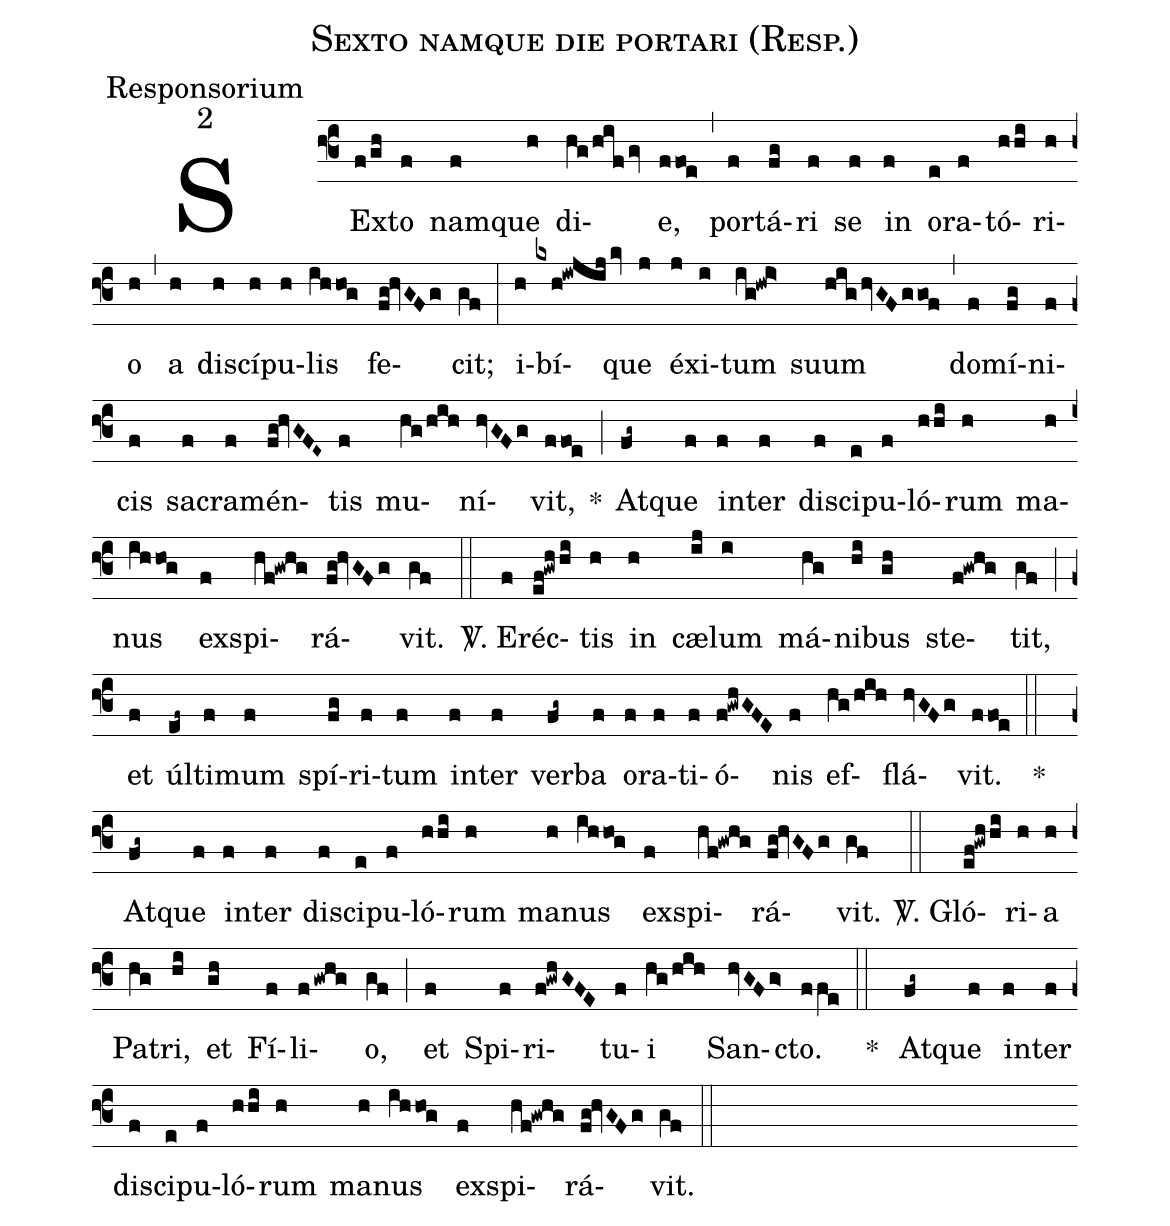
name:Sexto namque die portari (Resp.);
office-part:Responsorium;
mode:2;
%%
(f3)SEx(f/gh)to(f) nam(f)que(h) di(hg/hif/gv)e,(ffoe) (,) por(f)tá(fg)ri(f) se(f) in(f) o(e)ra(f)tó(hhi)ri(h)o(h) (,) a(h) di(h)scí(h)pu(h)lis(ihhog) fe(fg!hvGFg)cit;(gf) (:) i(h)bí(kxh!iwjij/kv)que(j) éx(j)i(i)tum(ig!hwi>) suum(hig/hvGFggof) (,) do(f)mí(fg)ni(f)cis(f) sa(f)cra(f)mén(fg!hvGFE~)tis(f) mu(hg/hih)ní(hvGFg)vit,(ffoe) *(;) At(fg~)que(f) in(f)ter(f) di(f)sci(e)pu(f)ló(hhi)rum(h) ma(h)nus(ihhog) ex(f)spi(hf!gwhg)rá(fg!hvGFg)vit.(gf) (::)

<sp>V/</sp>. E(f)réc(ef!gwhhi)tis(h) in(h) cæ(ij)lum(i) má(hg)ni(hi)bus(gh) ste(f!gwhg)tit,(gf) (;) et(f) úl(ef~)ti(f)mum(f) spí(fg)ri(f)tum(f) in(f)ter(f) ver(fg~)ba(f) o(f)ra(f)ti(f)ó(f!gwhGFE)nis(f) ef(hg/hih)flá(hvGFg)vit.(ffoe) (::)
*() At(fg~)que(f) in(f)ter(f) di(f)sci(e)pu(f)ló(hhi)rum(h) ma(h)nus(ihhog) ex(f)spi(hf!gwhg)rá(fg!hvGFg)vit.(gf) (::)

<sp>V/</sp>. Gló(ef!gwh/hi)ri(h)a(h) Pa(hg)tri,(hi) et(gh) Fí(f)li(fgwhg)o,(gf) (;)et(f) Spi(f)ri(f!gwhG!FE)tu(f)i(hg/hih) San(hvGFg>)cto.(ffe) (::)
*() At(fg~)que(f) in(f)ter(f) di(f)sci(e)pu(f)ló(hhi)rum(h) ma(h)nus(ihhog) ex(f)spi(hf!gwhg)rá(fg!hvGFg)vit.(gf) (::)
